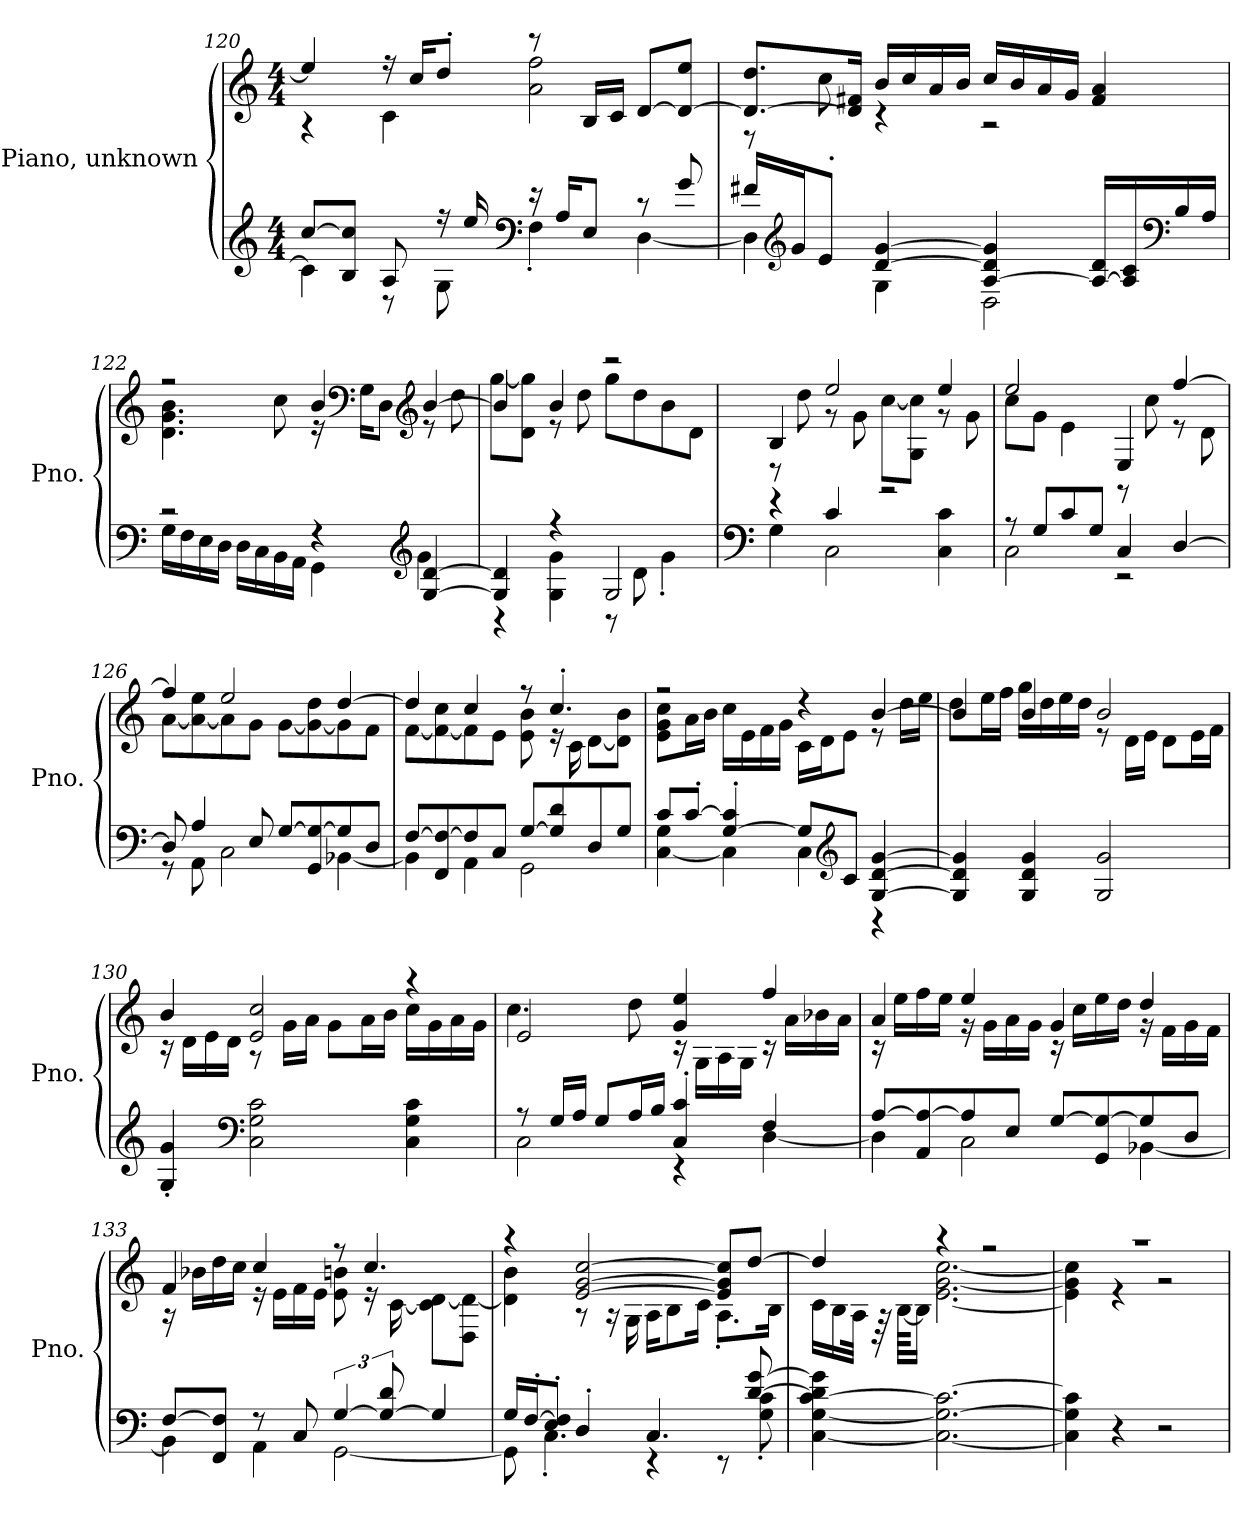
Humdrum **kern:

**kern	**kern
*part1	*part1
*staff2	*staff1
*I"Piano, unknown	*
*I'Pno.	*
!!LO:PB:g=z
*clefG2	*clefG2
*k[]	*k[]
*M4/4	*M4/4
=120	=120
*^	*^
[8cc/L	4c\]	4ee/]	4r
8B/ 8cc/]J	.	.	.
8A/	8r	16r	4c\
.	.	16cc/KL	.
16r	8G\	8dd'/J	.
16ee/	.	.	.
*clefF4	*	*	*
16r	4F'\	8r	2a\ 2ff\
16A/KL	.	.	.
8E/J	.	16B/LL	.
.	.	16c/JJ	.
8r	[4D\	[8d/L	.
8g/	.	8d/_ 8ee/J	.
=121	=121	=121	=121
16f#X/LL	4D\]	8.d/_ 8.dd/L	8r
*clefG2	*	*	*
16g/J	.	.	.
8e'/J	.	.	8cc\
.	.	16d/] 16f#X/Jk	.
[4d/ [4g/	4G\	16b/LL	4r
.	.	16cc/	.
.	.	16a/	.
.	.	16b/JJ	.
[4A/ 4d/] 4g/]	2D\	16cc/LL	2r
.	.	16b/	.
.	.	16a/	.
.	.	16g/JJ	.
16A/_ 16d/LL	.	4f#/ 4a/	.
16A/] 16c/	.	.	.
*clefF4	*	*	*
16B/	.	.	.
16A/JJ	.	.	.
!!LO:LB:g=z	!!
=122	=122	=122	=122
2r	16G\LL	2r	4.d\ 4.g\ 4.b\
.	16F\	.	.
.	16E\	.	.
.	16D\JJ	.	.
.	16D\LL	.	.
.	16C\	.	.
.	16BB\	.	8cc\
.	16AA\JJ	.	.
4r	4GG\	4b/	16r
*	*	*clefF4	*
.	.	.	16G\KL
.	.	.	8D\J
*clefG2	*	*clefG2	*
[4G/ [4d/	4g\	[4b/	8r
.	.	.	8dd\
=123	=123	=123	=123
4G/] 4d/]	4r	4b/]	[8gg\L
.	.	.	8d\ 8gg\]J
4r	4G\ 4g\	4b/	8r
.	.	.	8dd\
2G/	8r	2r	8gg\L
.	8d\	.	8dd\
.	4g'\	.	8b\
.	.	.	8d\J
=124	=124	=124	=124
*clefF4	*	*	*
4r	4G\	4B/	8r
.	.	.	8dd\
4c/	2C\	2ee/	8r
.	.	.	8g\
2r	.	.	[8cc\L
.	.	.	8G\ 8cc\]J
.	4C\ 4c\	4ee/	8r
.	.	.	8g\
=125	=125	=125	=125
8r	2C\	2ee/	8cc\L
8G/L	.	.	8g\J
8c/	.	.	4e\
8G/J	.	.	.
4C/	2r	4E/	8r
.	.	.	8cc\
[4D/	.	[4ff/	8r
.	.	.	8d\
!!LO:LB:g=z	!!
=126	=126	=126	=126
8D/]	8r	4ff/]	[8a\L
4A/	8AA\	.	8a\_ 8ee\
.	2C\	2ee/	8a\]
8E/	.	.	8g\J
[8G/L	.	.	[8g\L
8GG/ 8G/_	.	.	8g\_ 8dd\
8G/]	[4BB-X\	[4dd/	8g\]
8D/J	.	.	8f\J
=127	=127	=127	=127
[8F/L	4BB-\]	4dd/]	[8f\L
8FF/ 8F/_	.	.	8f\_ 8cc\
8F/]	4AA\	4cc/	8f\]
8C/J	.	.	8e\J
[8G/L	2GG\	8r	8e\ 8b\
8G/] 8d/	.	4.cc'/	16r
.	.	.	16c\
8D/	.	.	[8d\L
8G/J	.	.	8d\] 8b\J
=128	=128	=128	=128
8c/L	[4C\ 4G\	2r	8e\ 8g\ 8cc\L
[8c'/J	.	.	16a\L
.	.	.	16b\JJ
[4G/' 4c/]'	4C\]	.	16cc\LL
.	.	.	16e\
.	.	.	16f\
.	.	.	16g\JJ
8G/L]	4C\	4r	16c\LL
.	.	.	16d\J
*clefG2	*	*	*
8c/J	.	.	8e\J
[4G/ [4d/ [4g/	4r	[4b/	8r
.	.	.	16dd\LL
.	.	.	16ee\JJ
*v	*v	*	*
!!LO:LB:g=z	!!
=129	=129	=129
4G/] 4d/] 4g/]	4b/]	8dd\L
.	.	16ee\L
.	.	16ff\JJ
4G/ 4d/ 4g/	4b/	16gg\LL
.	.	16dd\
.	.	16ee\
.	.	16dd\JJ
2G/ 2g/	2b/	8r
.	.	16d\LL
.	.	16e\JJ
.	.	8d\L
.	.	16e\L
.	.	16f\JJ
=130	=130	=130
4G/' 4g/'	4b/	16r
.	.	16d\LL
.	.	16e\
.	.	16d\JJ
*clefF4	*	*
2C\ 2G\ 2c\	2e/ 2cc/	8r
.	.	16g\LL
.	.	16a\JJ
.	.	8g\L
.	.	16a\L
.	.	16b\JJ
4C\ 4G\ 4c\	4r	16cc\LL
.	.	16g\
.	.	16a\
.	.	16g\JJ
=131	=131	=131
*^	*	*
8r	2C\	2e/	4.cc\
16G/LL	.	.	.
16A/JJ	.	.	.
8G/L	.	.	.
16A/L	.	.	8dd\
16B/JJ	.	.	.
4C/' 4c/'	4r	4g/ 4ee/	16r
.	.	.	16G\LL
.	.	.	16A\
.	.	.	16G\JJ
4F/	[4D\	4ff/	16r
.	.	.	16a\LL
.	.	.	16b-X\
.	.	.	16a\JJ
!!LO:LB:g=z	!!
=132	=132	=132	=132
[8A/L	4D\]	4a/	16r
.	.	.	16ee\LL
8AA/ 8A/_	.	.	16ff\
.	.	.	16ee\JJ
8A/]	2C\	4ee/	16r
.	.	.	16g\LL
8E/J	.	.	16a\
.	.	.	16g\JJ
[8G/L	.	4g/	16r
.	.	.	16cc\LL
8GG/ 8G/_	.	.	16ee\
.	.	.	16dd\JJ
8G/]	[4BB-X\	4dd/	16r
.	.	.	16f\LL
8D/J	.	.	16g\
.	.	.	16f\JJ
=133	=133	=133	=133
[8F/L	4BB-\]	4f/	16r
.	.	.	16b-X\LL
8FF/ 8F/]J	.	.	16dd\
.	.	.	16cc\JJ
8r	4AA\	4cc/	16r
.	.	.	16e\LL
8C/	.	.	16f\
.	.	.	16e\JJ
[6G/	[2GG\	8r	8e\ 8bn\
.	.	4.cc/	16r
12G/_ 12d/	.	.	.
.	.	.	[16c\
4G/]	.	.	8c\] [8d\L
.	.	.	8D\ 8d\_J
!!LO:LB:g=z	!!
=134	=134	=134	=134
16G/LL	8GG\]	4r	4d\] 4b\
[16F'/J	.	.	.
8E/' 8F/]'J	4.C'\	.	.
4D'/	.	[2e/ [2g/ [2cc/	8r
.	.	.	16r
.	.	.	16G\
4.C/	4r	.	16A\KL
.	.	.	8B\
.	.	.	16c\Jk
.	8r	8e/] 8g/] 8cc/]L	8.A'\L
[8d/ [8g/	8G\' 8c\'	[8dd/J	.
.	.	.	16B\Jk
*v	*v	*	*
=135	=135	=135
[4C\ [4G\ [4c\ 4d\] 4g\]	4dd/]	16c\LL
.	.	16B\
.	.	32A\JJk
.	.	64r
.	.	[64B\KKLL
.	.	16B\JJ]
2.C\_ 2.G\_ 2.c\_	4r	[2.e\ [2.g\ [2.cc\
.	2r	.
=136	=136	=136
4C\] 4G\] 4c\]	1r	4e\] 4g\] 4cc\]
4r	.	4r
2r	.	2r
*	*v	*v
=	=
*-	*-
